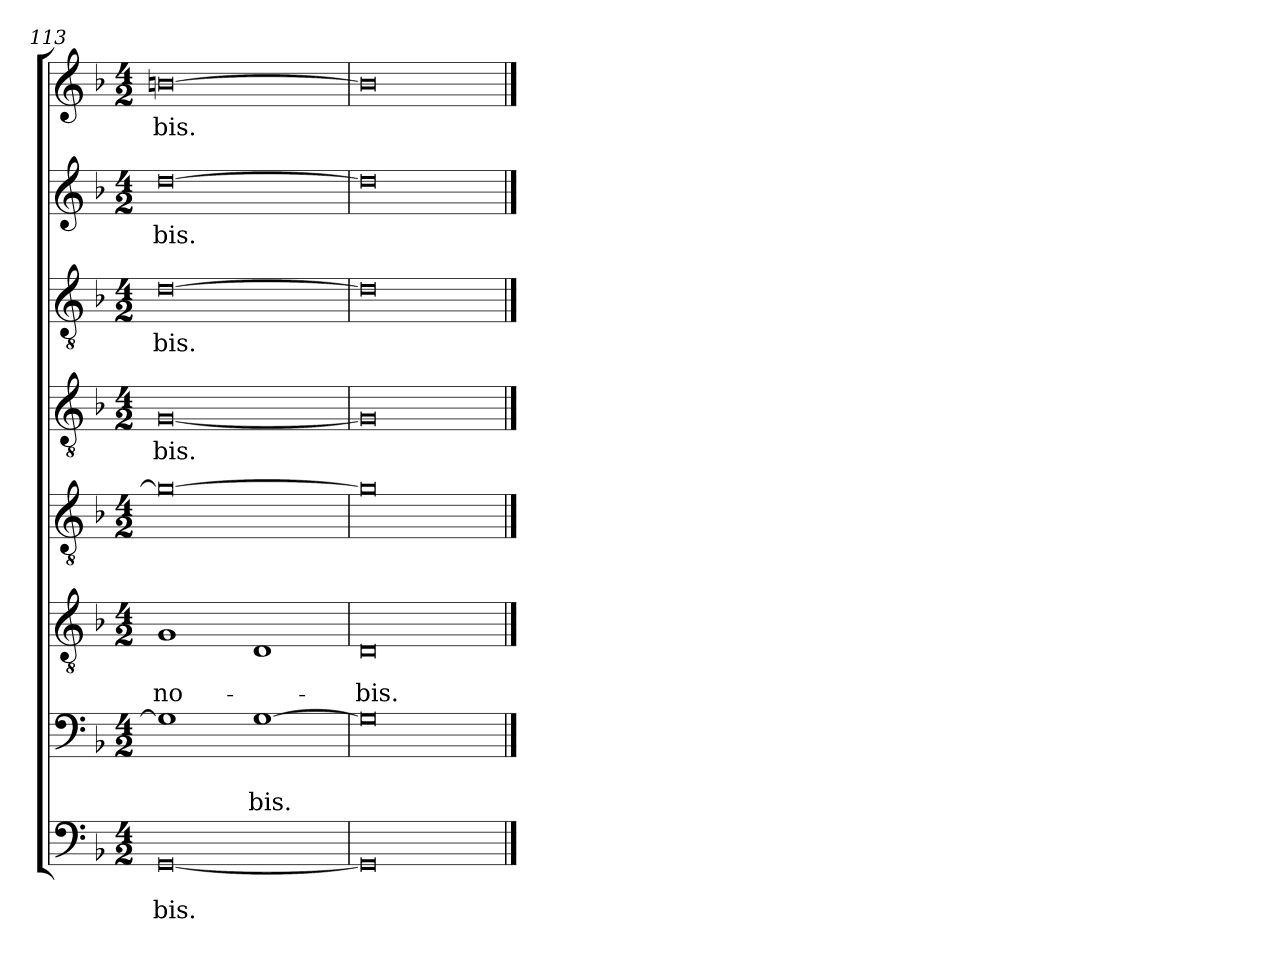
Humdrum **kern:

**kern	**text	**text	**kern	**text	**text	**kern	**text	**text	**kern	**kern	**text	**kern	**text	**kern	**text	**kern	**text
*part8	*part8	*part8	*part7	*part7	*part7	*part6	*part6	*part6	*part5	*part4	*part4	*part3	*part3	*part2	*part2	*part1	*part1
*staff8	*staff8	*staff8	*staff7	*staff7	*staff7	*staff6	*staff6	*staff6	*staff5	*staff4	*staff4	*staff3	*staff3	*staff2	*staff2	*staff1	*staff1
*clefF4	*	*	*clefF4	*	*	*clefGv2	*	*	*clefGv2	*clefGv2	*	*clefGv2	*	*clefG2	*	*clefG2	*
*k[b-]	*	*	*k[b-]	*	*	*k[b-]	*	*	*k[b-]	*k[b-]	*	*k[b-]	*	*k[b-]	*	*k[b-]	*
*F:	*	*	*F:	*	*	*F:	*	*	*F:	*F:	*	*F:	*	*F:	*	*F:	*
*M4/2	*	*	*M4/2	*	*	*M4/2	*	*	*M4/2	*M4/2	*	*M4/2	*	*M4/2	*	*M4/2	*
=113	=113	=113	=113	=113	=113	=113	=113	=113	=113	=113	=113	=113	=113	=113	=113	=113	=113
!	!	!LO:LY:b	!	!	!	!	!	!LO:LY:b	!	!	!LO:LY:b	!	!LO:LY:b	!	!LO:LY:b	!	!LO:LY:b
[0GG	.	-bis.	1G]	.	.	1G	.	no-	0g_	[0G	-bis.	[0d	-bis.	[0dd	-bis.	[0bn	-bis.
!	!	!	!	!	!LO:LY:b	!	!	!	!	!	!	!	!	!	!	!	!
.	.	.	[1G	.	-bis.	1D	.	.	.	.	.	.	.	.	.	.	.
=114	=114	=114	=114	=114	=114	=114	=114	=114	=114	=114	=114	=114	=114	=114	=114	=114	=114
!	!	!	!	!	!	!	!	!LO:LY:b	!	!	!	!	!	!	!	!	!
0GG]	.	.	0G]	.	.	0D	.	-bis.	0g]	0G]	.	0d]	.	0dd]	.	0b]	.
==	==	==	==	==	==	==	==	==	==	==	==	==	==	==	==	==	==
*-	*-	*-	*-	*-	*-	*-	*-	*-	*-	*-	*-	*-	*-	*-	*-	*-	*-
